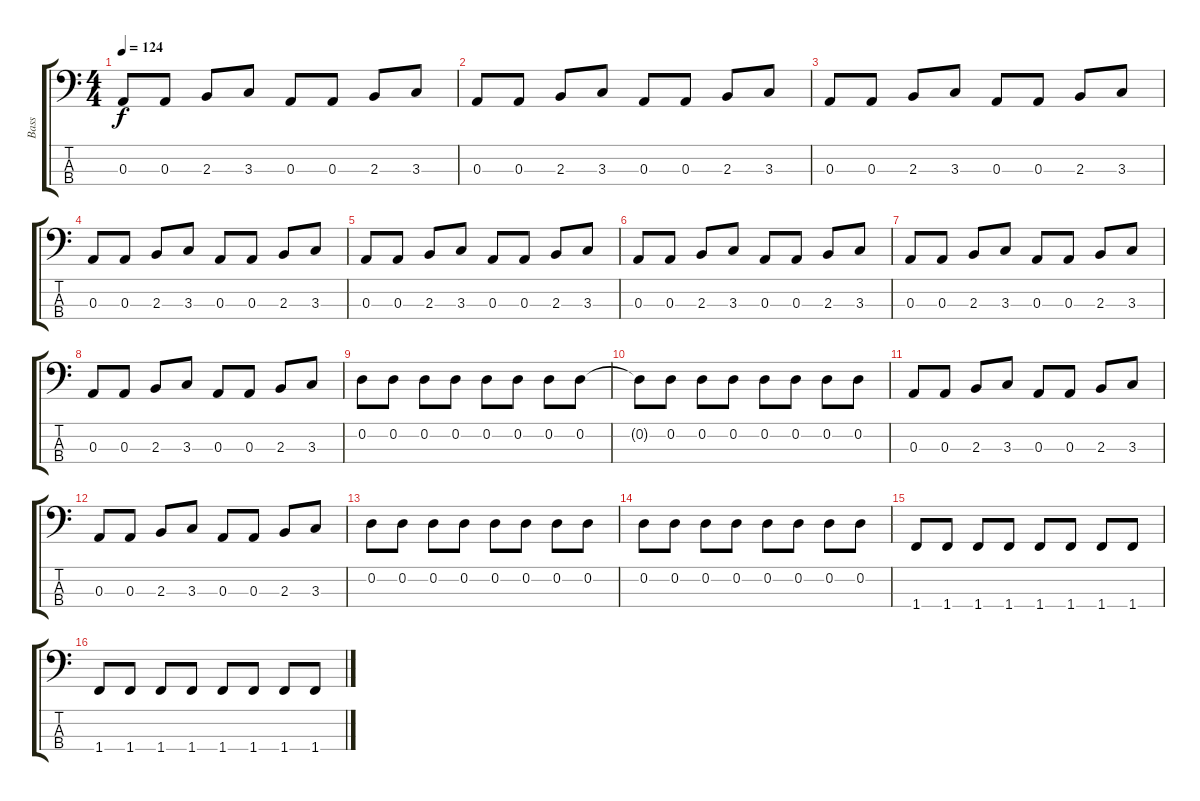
\track ("Bass" "Bass") {instrument electricbasspick}
\staff {score tabs}
\tuning (G2 D2 A1 E1) {hide}
\ts (4 4)
\tempo 124
\clef f4
\ks c
0.3.8{dy f} 0.3.8 2.3.8 3.3.8 0.3.8 0.3.8 2.3.8 3.3.8 |
0.3.8 0.3.8 2.3.8 3.3.8 0.3.8 0.3.8 2.3.8 3.3.8 |
0.3.8 0.3.8 2.3.8 3.3.8 0.3.8 0.3.8 2.3.8 3.3.8 |
0.3.8 0.3.8 2.3.8 3.3.8 0.3.8 0.3.8 2.3.8 3.3.8 |
0.3.8 0.3.8 2.3.8 3.3.8 0.3.8 0.3.8 2.3.8 3.3.8 |
0.3.8 0.3.8 2.3.8 3.3.8 0.3.8 0.3.8 2.3.8 3.3.8 |
0.3.8 0.3.8 2.3.8 3.3.8 0.3.8 0.3.8 2.3.8 3.3.8 |
0.3.8 0.3.8 2.3.8 3.3.8 0.3.8 0.3.8 2.3.8 3.3.8 |
0.2.8 0.2.8 0.2.8 0.2.8 0.2.8 0.2.8 0.2.8 0.2.8 |
0.2{t}.8 0.2.8 0.2.8 0.2.8 0.2.8 0.2.8 0.2.8 0.2.8 |
0.3.8 0.3.8 2.3.8 3.3.8 0.3.8 0.3.8 2.3.8 3.3.8 |
0.3.8 0.3.8 2.3.8 3.3.8 0.3.8 0.3.8 2.3.8 3.3.8 |
0.2.8 0.2.8 0.2.8 0.2.8 0.2.8 0.2.8 0.2.8 0.2.8 |
0.2.8 0.2.8 0.2.8 0.2.8 0.2.8 0.2.8 0.2.8 0.2.8 |
1.4.8 1.4.8 1.4.8 1.4.8 1.4.8 1.4.8 1.4.8 1.4.8 |
1.4.8 1.4.8 1.4.8 1.4.8 1.4.8 1.4.8 1.4.8 1.4.8
